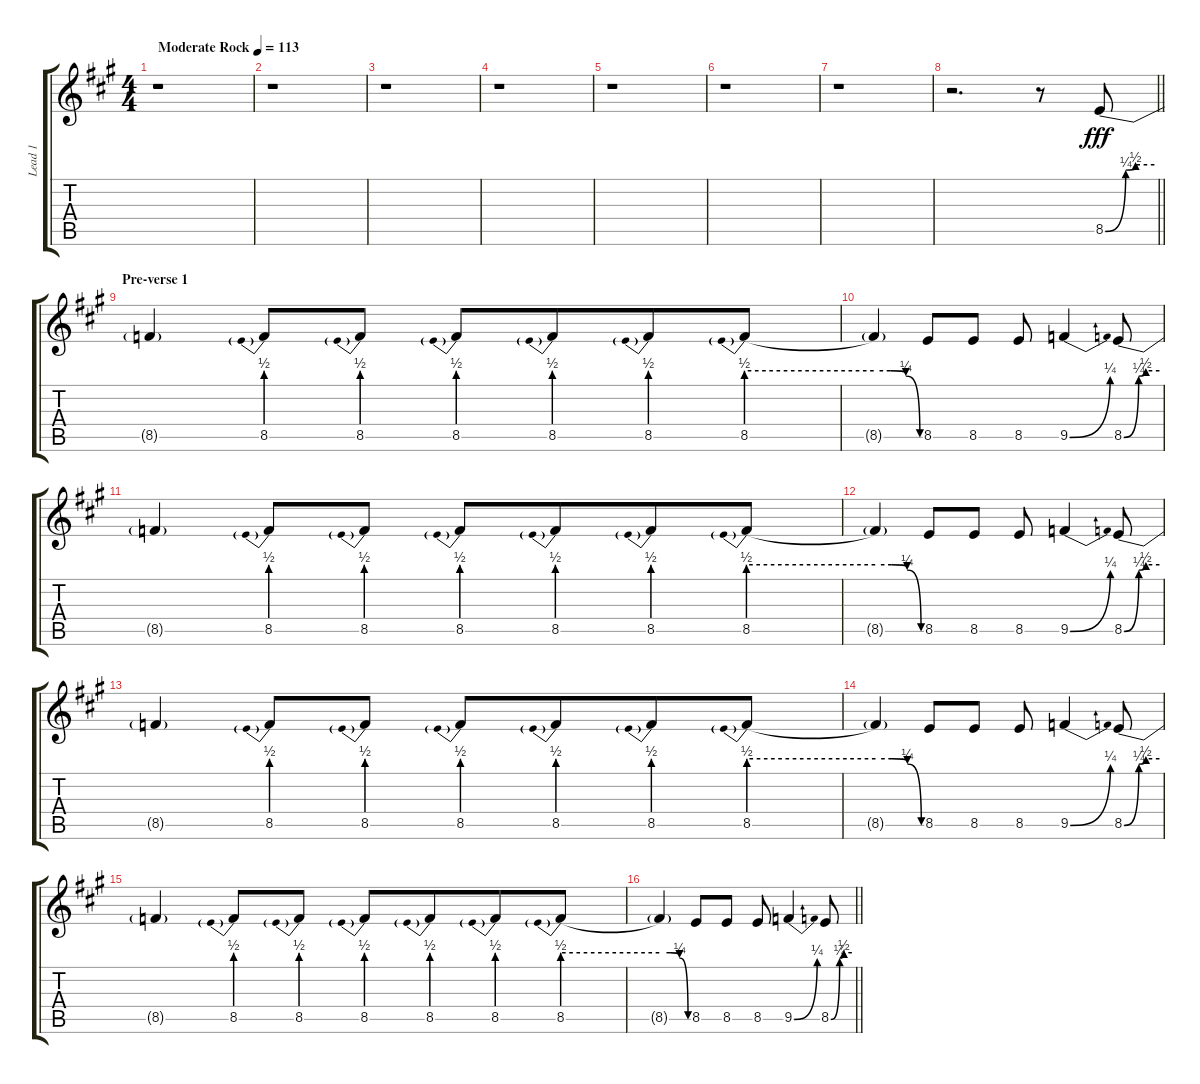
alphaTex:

\track ("Lead 1" "Lead 1") {instrument distortionguitar}
\staff {score tabs}
\tuning (Eb4 Bb3 Gb3 Db3 Ab2 Eb2) {hide}
\ts (4 4)
\tempo (113 "Moderate Rock")
\clef g2
\ks f#minor
r.1{dy fff instrument distortionguitar} |
r.1 |
r.1 |
r.1 |
r.1 |
r.1 |
r.1 |
\barLineRight lightlight
r.2{d} r.8 8.5{be (custom 0 0 25 1 37 2 60 2)}.8 |
\section ("" "Pre-verse 1")
8.5{t}.4 8.5{be (prebend 0 2 60 2)}.8 8.5{be (prebend 0 2 60 2)}.8 8.5{be (prebend 0 2 60 2)}.8 8.5{be (prebend 0 2 60 2)}.8{beam merge} 8.5{be (prebend 0 2 60 2)}.8 8.5{be (prebend 0 2 60 2)}.8 |
8.5{be (custom 0 2 20 2 41 1 60 0) t}.4 8.5.8 8.5.8 8.5.8 9.5{be (bend 0 0 60 1)}.4 8.5{be (custom 0 0 25 1 37 2 60 2)}.8 |
8.5{t}.4 8.5{be (prebend 0 2 60 2)}.8 8.5{be (prebend 0 2 60 2)}.8 8.5{be (prebend 0 2 60 2)}.8 8.5{be (prebend 0 2 60 2)}.8{beam merge} 8.5{be (prebend 0 2 60 2)}.8 8.5{be (prebend 0 2 60 2)}.8 |
8.5{be (custom 0 2 20 2 41 1 60 0) t}.4 8.5.8 8.5.8 8.5.8 9.5{be (bend 0 0 60 1)}.4 8.5{be (custom 0 0 25 1 37 2 60 2)}.8 |
8.5{t}.4 8.5{be (prebend 0 2 60 2)}.8 8.5{be (prebend 0 2 60 2)}.8 8.5{be (prebend 0 2 60 2)}.8 8.5{be (prebend 0 2 60 2)}.8{beam merge} 8.5{be (prebend 0 2 60 2)}.8 8.5{be (prebend 0 2 60 2)}.8 |
8.5{be (custom 0 2 20 2 41 1 60 0) t}.4 8.5.8 8.5.8 8.5.8 9.5{be (bend 0 0 60 1)}.4 8.5{be (custom 0 0 25 1 37 2 60 2)}.8 |
8.5{t}.4 8.5{be (prebend 0 2 60 2)}.8 8.5{be (prebend 0 2 60 2)}.8 8.5{be (prebend 0 2 60 2)}.8 8.5{be (prebend 0 2 60 2)}.8{beam merge} 8.5{be (prebend 0 2 60 2)}.8 8.5{be (prebend 0 2 60 2)}.8 |
\barLineRight lightlight
8.5{be (custom 0 2 20 2 41 1 60 0) t}.4 8.5.8 8.5.8 8.5.8 9.5{be (bend 0 0 60 1)}.4 8.5{be (custom 0 0 25 1 37 2 60 2)}.8
